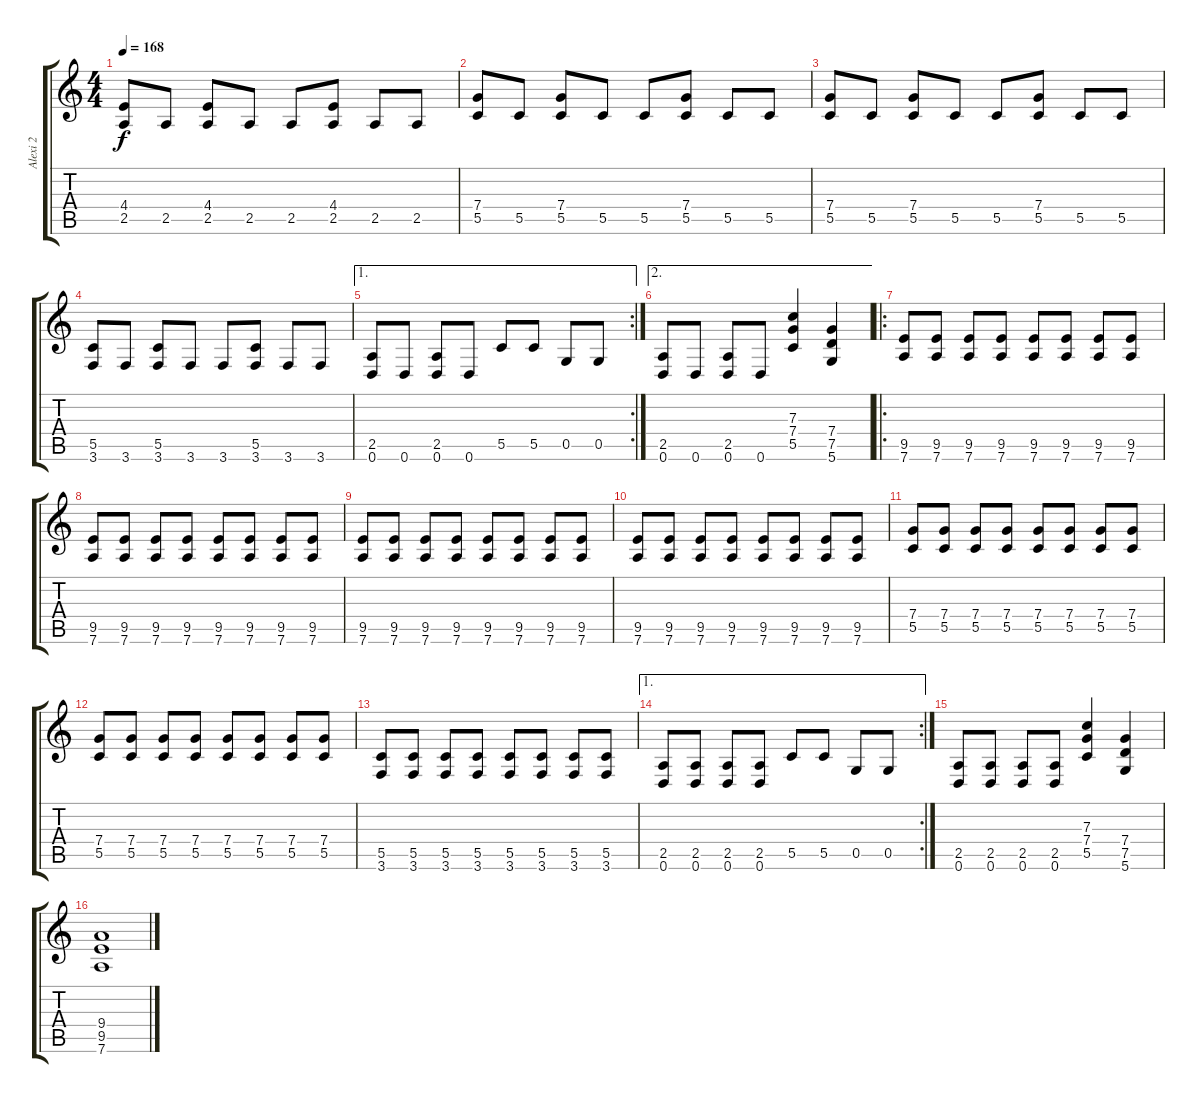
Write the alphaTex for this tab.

\track ("Alexi 2" "Alexi 2") {instrument distortionguitar}
\staff {score tabs}
\tuning (D4 A3 F3 C3 G2 D2) {hide}
\ts (4 4)
\tempo 168
\clef g2
\ks c
(4.4 2.5).8{dy f} 2.5.8 (4.4 2.5).8 2.5.8 2.5.8 (4.4 2.5).8 2.5.8 2.5.8 |
(7.4 5.5).8 5.5.8 (7.4 5.5).8 5.5.8 5.5.8 (7.4 5.5).8 5.5.8 5.5.8 |
(7.4 5.5).8 5.5.8 (7.4 5.5).8 5.5.8 5.5.8 (7.4 5.5).8 5.5.8 5.5.8 |
(5.5 3.6).8 3.6.8 (5.5 3.6).8 3.6.8 3.6.8 (5.5 3.6).8 3.6.8 3.6.8 |
\ae 1
\rc 2
(2.5 0.6).8 0.6.8 (2.5 0.6).8 0.6.8 5.5.8 5.5.8 0.5.8 0.5.8 |
\ae 2
(2.5 0.6).8 0.6.8 (2.5 0.6).8 0.6.8 (7.3 7.4 5.5).4 (7.4 7.5 5.6).4 |
\ro
(9.5 7.6).8 (9.5 7.6).8 (9.5 7.6).8 (9.5 7.6).8 (9.5 7.6).8 (9.5 7.6).8 (9.5 7.6).8 (9.5 7.6).8 |
(9.5 7.6).8 (9.5 7.6).8 (9.5 7.6).8 (9.5 7.6).8 (9.5 7.6).8 (9.5 7.6).8 (9.5 7.6).8 (9.5 7.6).8 |
(9.5 7.6).8 (9.5 7.6).8 (9.5 7.6).8 (9.5 7.6).8 (9.5 7.6).8 (9.5 7.6).8 (9.5 7.6).8 (9.5 7.6).8 |
(9.5 7.6).8 (9.5 7.6).8 (9.5 7.6).8 (9.5 7.6).8 (9.5 7.6).8 (9.5 7.6).8 (9.5 7.6).8 (9.5 7.6).8 |
(7.4 5.5).8 (7.4 5.5).8 (7.4 5.5).8 (7.4 5.5).8 (7.4 5.5).8 (7.4 5.5).8 (7.4 5.5).8 (7.4 5.5).8 |
(7.4 5.5).8 (7.4 5.5).8 (7.4 5.5).8 (7.4 5.5).8 (7.4 5.5).8 (7.4 5.5).8 (7.4 5.5).8 (7.4 5.5).8 |
(5.5 3.6).8 (5.5 3.6).8 (5.5 3.6).8 (5.5 3.6).8 (5.5 3.6).8 (5.5 3.6).8 (5.5 3.6).8 (5.5 3.6).8 |
\ae 1
\rc 2
(2.5 0.6).8 (2.5 0.6).8 (2.5 0.6).8 (2.5 0.6).8 5.5.8 5.5.8 0.5.8 0.5.8 |
(2.5 0.6).8 (2.5 0.6).8 (2.5 0.6).8 (2.5 0.6).8 (7.3 7.4 5.5).4 (7.4 7.5 5.6).4 |
(9.4 9.5 7.6).1
